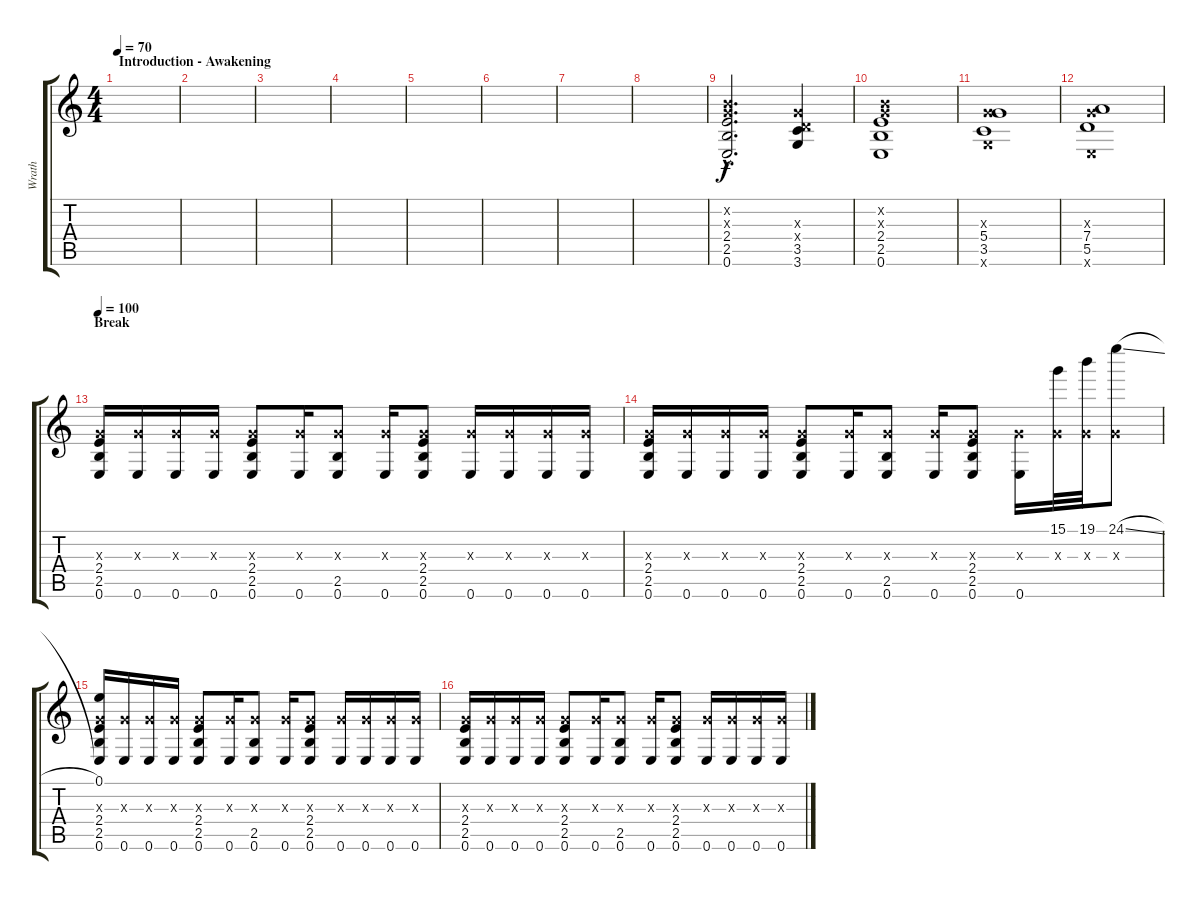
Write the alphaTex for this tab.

\track ("Wrath" "Wrath") {instrument overdrivenguitar}
\staff {score tabs}
\tuning (E4 B3 G3 D3 A2 E2) {hide}
\ts (4 4)
\section ("" "Introduction - Awakening")
\tempo 70
\clef g2
\ks c
|
|
|
|
|
|
|
|
(0.2{hac x} 0.3{hac x} 2.4{hac} 2.5{hac} 0.6{hac}).2{d} (0.3{x} 0.4{x} 3.5 3.6).4 |
(0.2{x} 0.3{x} 2.4 2.5 0.6).1 |
(0.3{x} 5.4 3.5 3.6{x}).1 |
(0.3{x} 7.4 5.5 0.6{x}).1 |
\section ("" "Break")
\tempo 100
(0.3{x} 2.4 2.5 0.6).16{volume 10} (0.3{x} 0.6).16 (0.3{x} 0.6).16 (0.3{x} 0.6).16 (0.3{x} 2.4 2.5 0.6).8 (0.3{x} 0.6).16 (0.3{x} 2.5 0.6).8 (0.3{x} 0.6).16 (0.3{x} 2.4 2.5 0.6).8 (0.3{x} 0.6).16 (0.3{x} 0.6).16 (0.3{x} 0.6).16 (0.3{x} 0.6).16 |
(0.3{x} 2.4 2.5 0.6).16 (0.3{x} 0.6).16 (0.3{x} 0.6).16 (0.3{x} 0.6).16 (0.3{x} 2.4 2.5 0.6).8 (0.3{x} 0.6).16 (0.3{x} 2.5 0.6).8 (0.3{x} 0.6).16 (0.3{x} 2.4 2.5 0.6).8 (0.3{x} 0.6).16 (15.1 0.3{x}).32 (19.1 0.3{x}).32 (24.1{sl} 0.3{x}).8 |
(0.1 0.3{x} 2.4 2.5 0.6).16{volume 13} (0.3{x} 0.6).16 (0.3{x} 0.6).16 (0.3{x} 0.6).16 (0.3{x} 2.4 2.5 0.6).8 (0.3{x} 0.6).16 (0.3{x} 2.5 0.6).8 (0.3{x} 0.6).16 (0.3{x} 2.4 2.5 0.6).8 (0.3{x} 0.6).16 (0.3{x} 0.6).16 (0.3{x} 0.6).16 (0.3{x} 0.6).16 |
(0.3{x} 2.4 2.5 0.6).16 (0.3{x} 0.6).16 (0.3{x} 0.6).16 (0.3{x} 0.6).16 (0.3{x} 2.4 2.5 0.6).8 (0.3{x} 0.6).16 (0.3{x} 2.5 0.6).8 (0.3{x} 0.6).16 (0.3{x} 2.4 2.5 0.6).8 (0.3{x} 0.6).16 (0.3{x} 0.6).16 (0.3{x} 0.6).16 (0.3{x} 0.6).16
